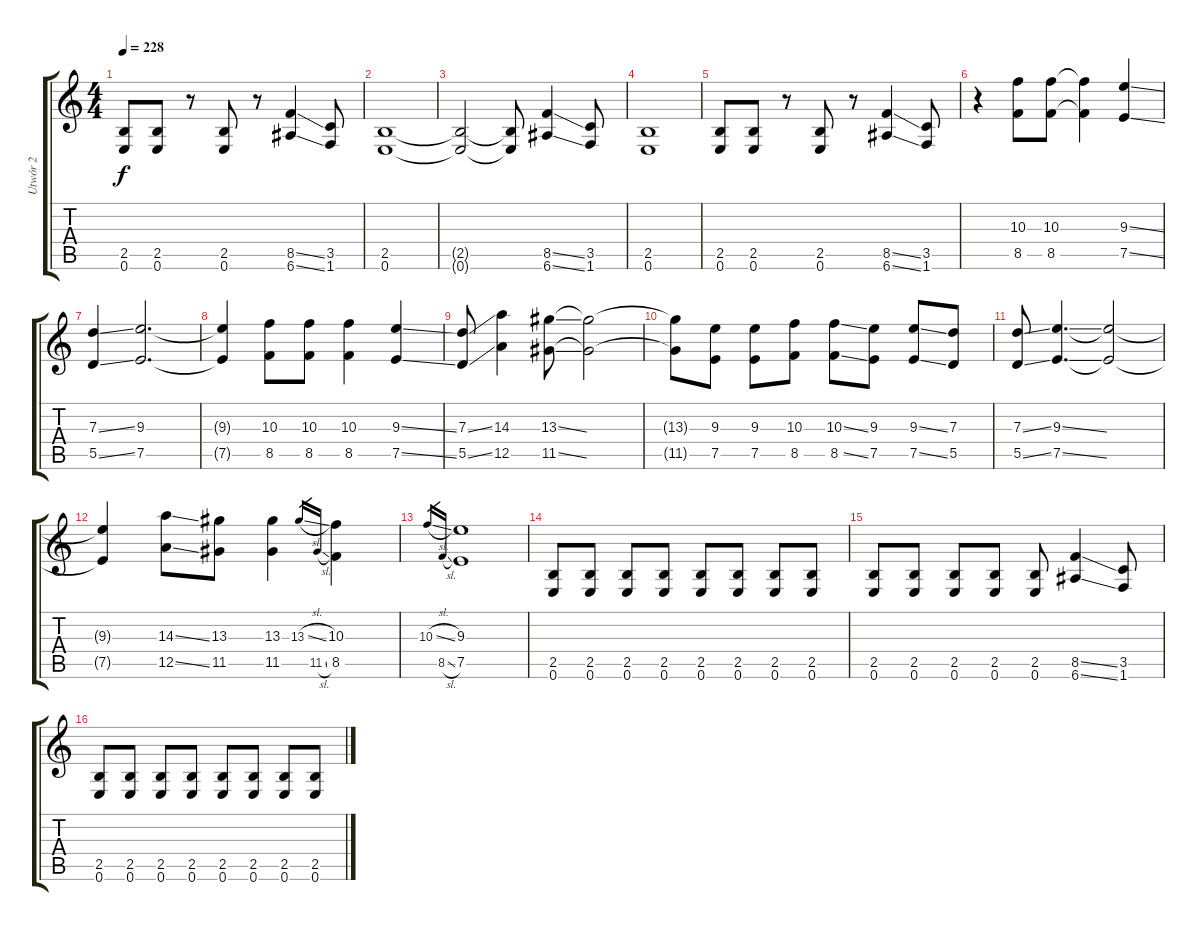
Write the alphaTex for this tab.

\track ("Utwór 2" "Utwór 2") {instrument distortionguitar}
\staff {score tabs}
\tuning (E4 B3 G3 D3 A2 E2) {hide}
\ts (4 4)
\tempo 228
\clef g2
\ks c
(2.5 0.6).8{dy f} (2.5 0.6).8 r.8 (2.5 0.6).8 r.8 (8.5{ss} 6.6{ss}).4 (3.5 1.6).8 |
(2.5 0.6).1 |
(2.5{t} 0.6{t}).2 (2.5{t} 0.6{t}).8 (8.5{ss} 6.6{ss}).4 (3.5 1.6).8 |
(2.5 0.6).1 |
(2.5 0.6).8 (2.5 0.6).8 r.8 (2.5 0.6).8 r.8 (8.5{ss} 6.6{ss}).4 (3.5 1.6).8 |
r.4 (10.3 8.5).8 (10.3 8.5).8 (10.3{t} 8.5{t}).4 (9.3{ss} 7.5{ss}).4 |
(7.3{ss} 5.5{ss}).4 (9.3 7.5).2{d} |
(9.3{t} 7.5{t}).4 (10.3 8.5).8 (10.3 8.5).8 (10.3 8.5).4 (9.3{ss} 7.5{ss}).4 |
(7.3{ss} 5.5{ss}).8 (14.3 12.5).4 (13.3{ss} 11.5{ss}).8 (13.3{t} 11.5{t}).2 |
(13.3{t} 11.5{t}).8 (9.3 7.5).8 (9.3 7.5).8 (10.3 8.5).8 (10.3{ss} 8.5{ss}).8 (9.3 7.5).8 (9.3{ss} 7.5{ss}).8 (7.3 5.5).8 |
(7.3{ss} 5.5{ss}).8 (9.3{ss} 7.5{ss}).4{d} (9.3{t} 7.5{t}).2 |
(9.3{t} 7.5{t}).4 (14.3{ss} 12.5{ss}).8 (13.3 11.5).8 (13.3 11.5).4 13.3{sl}.16{gr} 11.5{sl}.16{gr} (10.3 8.5).4 |
10.3{sl}.16{gr} 8.5{sl}.16{gr} (9.3 7.5).1 |
(2.5 0.6).8 (2.5 0.6).8 (2.5 0.6).8 (2.5 0.6).8 (2.5 0.6).8 (2.5 0.6).8 (2.5 0.6).8 (2.5 0.6).8 |
(2.5 0.6).8 (2.5 0.6).8 (2.5 0.6).8 (2.5 0.6).8 (2.5 0.6).8 (8.5{ss} 6.6{ss}).4 (3.5 1.6).8 |
(2.5 0.6).8 (2.5 0.6).8 (2.5 0.6).8 (2.5 0.6).8 (2.5 0.6).8 (2.5 0.6).8 (2.5 0.6).8 (2.5 0.6).8
